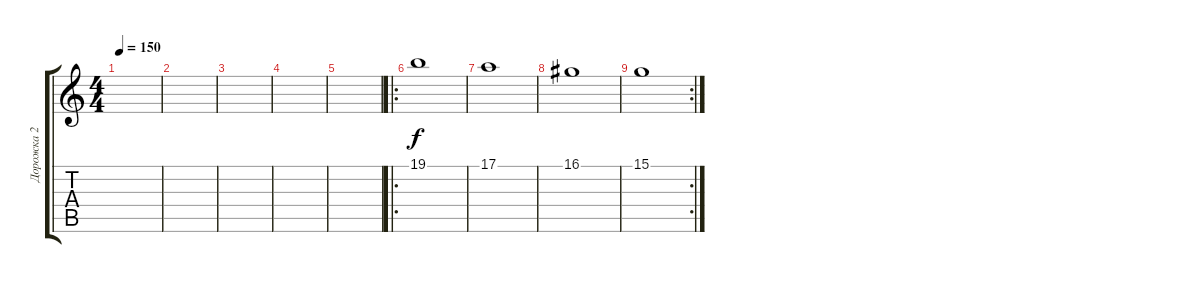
\track ("Дорожка 2" "Дорожка 2") {instrument stringensemble1}
\staff {score tabs}
\tuning (E4 B3 G3 D3 A2 E2) {hide}
\ts (4 4)
\tempo 150
\clef g2
\ks c
|
|
|
|
|
\ro
19.1.1 |
17.1.1 |
16.1.1 |
\rc 2
15.1.1
